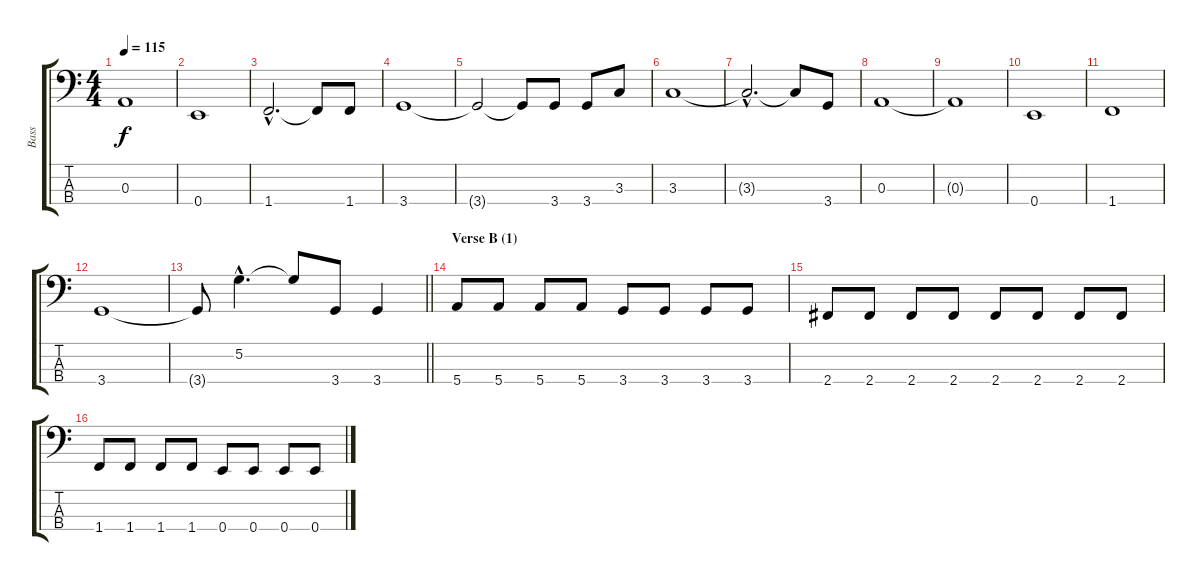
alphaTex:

\track ("Bass" "Bass") {instrument electricbassfinger}
\staff {score tabs}
\tuning (G2 D2 A1 E1) {hide}
\ts (4 4)
\tempo 115
\clef f4
\ks c
0.3{t}.1{dy f} |
0.4.1 |
1.4{hac}.2{d} 1.4{t}.8 1.4.8 |
3.4.1 |
3.4{t}.2 3.4{t}.8 3.4.8 3.4.8 3.3.8 |
3.3.1 |
3.3{hac t}.2{d} 3.3{t}.8 3.4.8 |
0.3.1 |
0.3{t}.1 |
0.4.1 |
1.4.1 |
3.4.1 |
\barLineRight lightlight
3.4{t}.8 5.2{hac}.4{d} 5.2{t}.8 3.4.8 3.4.4 |
\section ("" "Verse B (1)")
5.4.8 5.4.8 5.4.8 5.4.8 3.4.8 3.4.8 3.4.8 3.4.8 |
2.4.8 2.4.8 2.4.8 2.4.8 2.4.8 2.4.8 2.4.8 2.4.8 |
1.4.8 1.4.8 1.4.8 1.4.8 0.4.8 0.4.8 0.4.8 0.4.8
